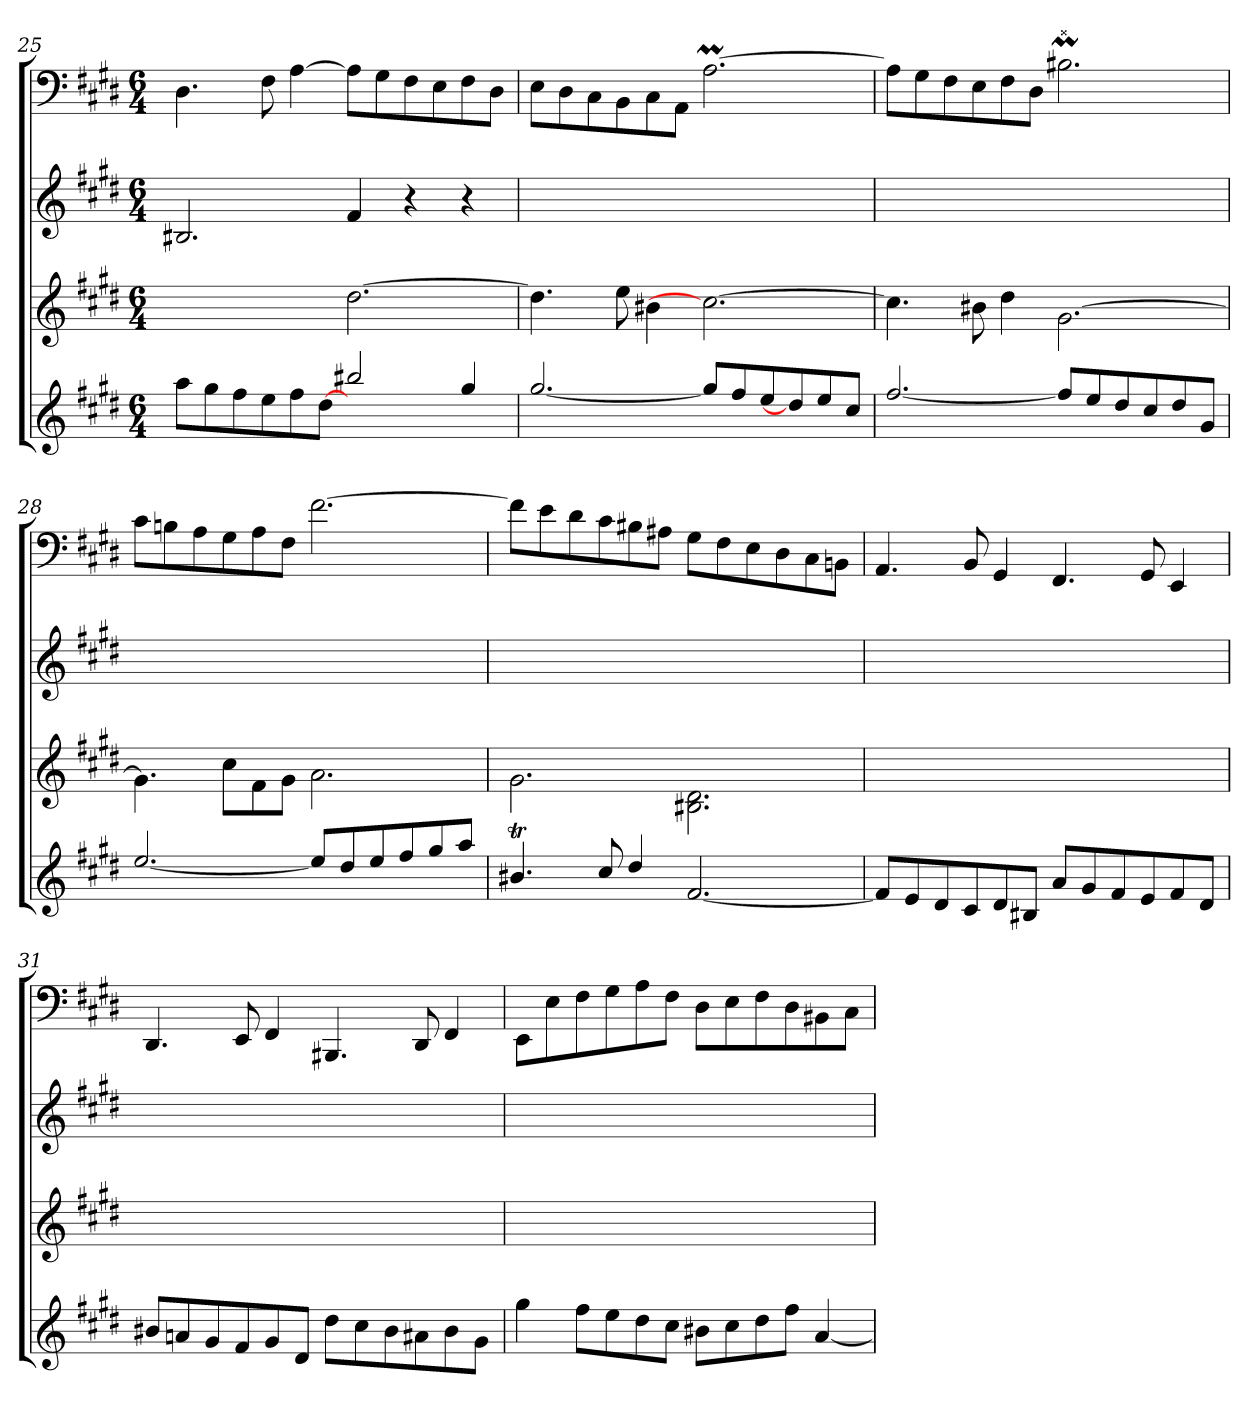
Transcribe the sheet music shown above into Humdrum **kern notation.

**kern	**kern	**kern	**kern
*part4	*part3	*part2	*part1
*staff4	*staff3	*staff2	*staff1
*k[f#c#g#d#]	*k[f#c#g#d#]	*k[f#c#g#d#]	*k[f#c#g#d#]
*c#:	*c#:	*c#:	*c#:
*M6/4	*M6/4	*M6/4	*M6/4
=25	=25	=25	=25
8aa\L	2.ryy	2.B#X/	4.D#\
8gg#\	.	.	.
8ff#\	.	.	.
8ee\	.	.	8F#\
8ff#\	.	.	[4A\
[8dd#\J	.	.	.
2bb#X/	[2.dd#\	4f#/	8A\L]
.	.	.	8G#\
.	.	4r	8F#\
.	.	.	8E\
4gg#/	.	4r	8F#\
.	.	.	8D#\J
=26	=26	=26	=26
[2.gg#/	4.dd#\]	1.ryy	8E\L
.	.	.	8D#\
.	.	.	8C#\
.	8ee\	.	8BB\
.	4b#X\	.	8C#\
.	.	.	8AA\J
8gg#/L]	2.cc#\_	.	[2.AM\
8ff#/	.	.	.
8ee/	.	.	.
8dd#/]	.	.	.
8ee/	.	.	.
8cc#/J	.	.	.
=27	=27	=27	=27
[2.ff#/	4.cc#\]	1.ryy	8A\L]
.	.	.	8G#\
.	.	.	8F#\
.	8b#X\	.	8E\
.	4dd#\	.	8F#\
.	.	.	8D#\J
!	!	!	!LO:MOR:acc=##
8ff#/L]	[2.g#\	.	2.B#XM\
8ee/	.	.	.
8dd#/	.	.	.
8cc#/	.	.	.
8dd#/	.	.	.
8g#/J	.	.	.
=28	=28	=28	=28
[2.ee/	4.g#\]	1.ryy	8c#\L
.	.	.	8Bn\
.	.	.	8A\
.	8cc#\L	.	8G#\
.	8f#\	.	8A\
.	8g#\J	.	8F#\J
8ee/L]	2.a\	.	[2.f#\
8dd#/	.	.	.
8ee/	.	.	.
8ff#/	.	.	.
8gg#/	.	.	.
8aa/J	.	.	.
=29	=29	=29	=29
4.b#Xt/	2.g#\	1.ryy	8f#\L]
.	.	.	8e\
.	.	.	8d#\
8cc#/	.	.	8c#\
4dd#/	.	.	8B#X\
.	.	.	8A#X\J
[2.f#/	2.B#X\ 2.d#\	.	8G#\L
.	.	.	8F#\
.	.	.	8E\
.	.	.	8D#\
.	.	.	8C#\
.	.	.	8BBn\J
=30	=30	=30	=30
8f#/L]	1.ryy	1.ryy	4.AA/
8e/	.	.	.
8d#/	.	.	.
8c#/	.	.	8BB/
8d#/	.	.	4GG#/
8B#X/J	.	.	.
8a/L	.	.	4.FF#/
8g#/	.	.	.
8f#/	.	.	.
8e/	.	.	8GG#/
8f#/	.	.	4EE/
8d#/J	.	.	.
=31	=31	=31	=31
8b#X/L	1.ryy	1.ryy	4.DD#/
8an/	.	.	.
8g#/	.	.	.
8f#/	.	.	8EE/
8g#/	.	.	4FF#/
8d#/J	.	.	.
8dd#\L	.	.	4.BBB#X/
8cc#\	.	.	.
8b#\	.	.	.
8a#X\	.	.	8DD#/
8b#\	.	.	4FF#/
8g#\J	.	.	.
=32	=32	=32	=32
4gg#\	1.ryy	1.ryy	8EE\L
.	.	.	8E\
8ff#\L	.	.	8F#\
8ee\	.	.	8G#\
8dd#\	.	.	8A\
8cc#\J	.	.	8F#\J
8b#X\L	.	.	8D#\L
8cc#\	.	.	8E\
8dd#\	.	.	8F#\
8ff#\J	.	.	8D#\
[4a/	.	.	8BB#X\
.	.	.	8C#\J
=	=	=	=
*-	*-	*-	*-
